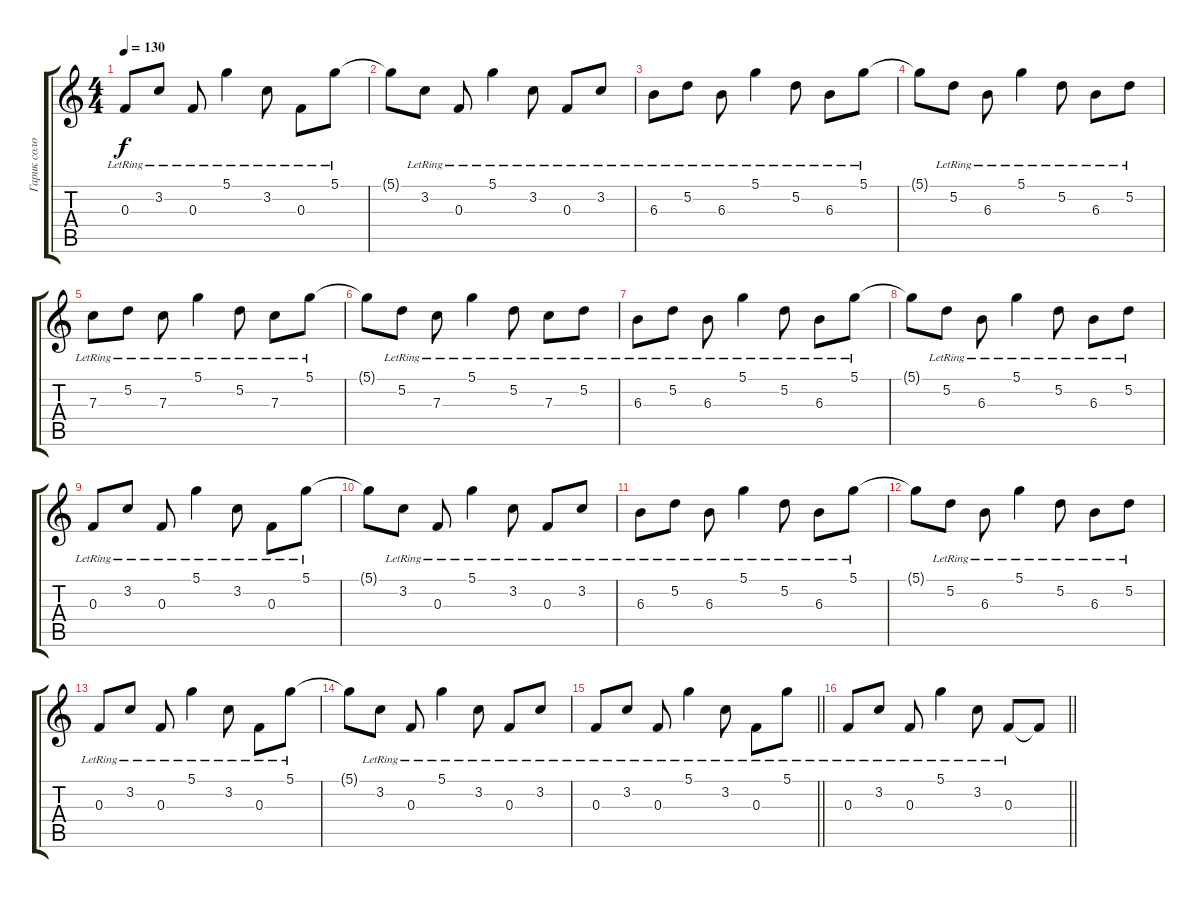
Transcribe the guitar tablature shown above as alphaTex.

\track ("Гарик соло" "Гарик соло") {instrument acousticguitarsteel}
\staff {score tabs}
\tuning (D4 A3 F3 C3 G2 C2) {hide}
\ts (4 4)
\tempo 130
\clef g2
\ks c
0.3{lr}.8{dy f} 3.2{lr}.8 0.3{lr}.8 5.1{lr}.4 3.2{lr}.8 0.3{lr}.8 5.1{lr}.8 |
5.1{t}.8 3.2{lr}.8 0.3{lr}.8 5.1{lr}.4 3.2{lr}.8 0.3{lr}.8 3.2{lr}.8 |
6.3{lr}.8 5.2{lr}.8 6.3{lr}.8 5.1{lr}.4 5.2{lr}.8 6.3{lr}.8 5.1{lr}.8 |
5.1{t}.8 5.2{lr}.8 6.3{lr}.8 5.1{lr}.4 5.2{lr}.8 6.3{lr}.8 5.2{lr}.8 |
7.3{lr}.8 5.2{lr}.8 7.3{lr}.8 5.1{lr}.4 5.2{lr}.8 7.3{lr}.8 5.1{lr}.8 |
5.1{t}.8 5.2{lr}.8 7.3{lr}.8 5.1{lr}.4 5.2{lr}.8 7.3{lr}.8 5.2{lr}.8 |
6.3{lr}.8 5.2{lr}.8 6.3{lr}.8 5.1{lr}.4 5.2{lr}.8 6.3{lr}.8 5.1{lr}.8 |
5.1{t}.8 5.2{lr}.8 6.3{lr}.8 5.1{lr}.4 5.2{lr}.8 6.3{lr}.8 5.2{lr}.8 |
0.3{lr}.8 3.2{lr}.8 0.3{lr}.8 5.1{lr}.4 3.2{lr}.8 0.3{lr}.8 5.1{lr}.8 |
5.1{t}.8 3.2{lr}.8 0.3{lr}.8 5.1{lr}.4 3.2{lr}.8 0.3{lr}.8 3.2{lr}.8 |
6.3{lr}.8 5.2{lr}.8 6.3{lr}.8 5.1{lr}.4 5.2{lr}.8 6.3{lr}.8 5.1{lr}.8 |
5.1{t}.8 5.2{lr}.8 6.3{lr}.8 5.1{lr}.4 5.2{lr}.8 6.3{lr}.8 5.2{lr}.8 |
0.3{lr}.8 3.2{lr}.8 0.3{lr}.8 5.1{lr}.4 3.2{lr}.8 0.3{lr}.8 5.1{lr}.8 |
5.1{t}.8 3.2{lr}.8 0.3{lr}.8 5.1{lr}.4 3.2{lr}.8 0.3{lr}.8 3.2{lr}.8 |
\barLineRight lightlight
0.3{lr}.8 3.2{lr}.8 0.3{lr}.8 5.1{lr}.4 3.2{lr}.8 0.3{lr}.8 5.1{lr}.8 |
\barLineRight lightlight
0.3{lr}.8 3.2{lr}.8 0.3{lr}.8 5.1{lr}.4 3.2{lr}.8 0.3{lr}.8 0.3{t}.8
